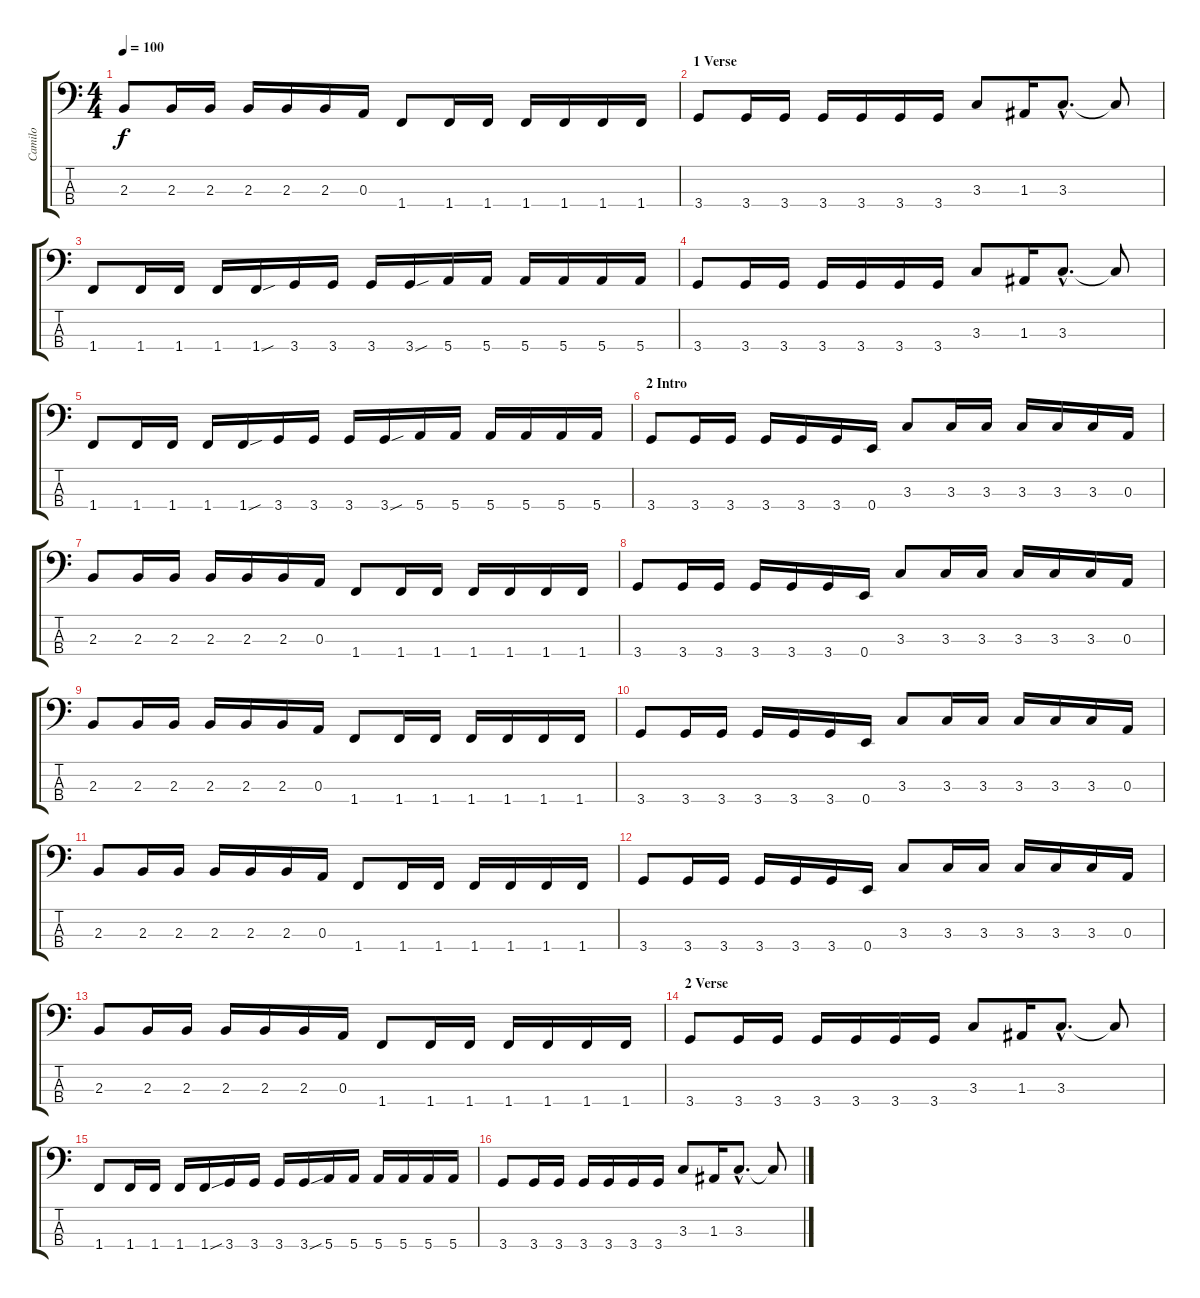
\track ("Camilo" "Camilo") {instrument electricbasspick}
\staff {score tabs}
\tuning (G2 D2 A1 E1) {hide}
\ts (4 4)
\tempo 100
\clef f4
\ks c
2.3.8{dy f} 2.3.16 2.3.16 2.3.16 2.3.16 2.3.16 0.3.16 1.4.8 1.4.16 1.4.16 1.4.16 1.4.16 1.4.16 1.4.16 |
\section ("" "1 Verse")
3.4.8 3.4.16 3.4.16 3.4.16 3.4.16 3.4.16 3.4.16 3.3.8 1.3.16 3.3{hac}.8{d} 3.3{t}.8 |
1.4.8 1.4.16 1.4.16 1.4.16 1.4{sou}.16 3.4.16 3.4.16 3.4.16 3.4{sou}.16 5.4.16 5.4.16 5.4.16 5.4.16 5.4.16 5.4.16 |
3.4.8 3.4.16 3.4.16 3.4.16 3.4.16 3.4.16 3.4.16 3.3.8 1.3.16 3.3{hac}.8{d} 3.3{t}.8 |
1.4.8 1.4.16 1.4.16 1.4.16 1.4{sou}.16 3.4.16 3.4.16 3.4.16 3.4{sou}.16 5.4.16 5.4.16 5.4.16 5.4.16 5.4.16 5.4.16 |
\section ("" "2 Intro")
3.4.8 3.4.16 3.4.16 3.4.16 3.4.16 3.4.16 0.4.16 3.3.8 3.3.16 3.3.16 3.3.16 3.3.16 3.3.16 0.3.16 |
2.3.8 2.3.16 2.3.16 2.3.16 2.3.16 2.3.16 0.3.16 1.4.8 1.4.16 1.4.16 1.4.16 1.4.16 1.4.16 1.4.16 |
3.4.8 3.4.16 3.4.16 3.4.16 3.4.16 3.4.16 0.4.16 3.3.8 3.3.16 3.3.16 3.3.16 3.3.16 3.3.16 0.3.16 |
2.3.8 2.3.16 2.3.16 2.3.16 2.3.16 2.3.16 0.3.16 1.4.8 1.4.16 1.4.16 1.4.16 1.4.16 1.4.16 1.4.16 |
3.4.8 3.4.16 3.4.16 3.4.16 3.4.16 3.4.16 0.4.16 3.3.8 3.3.16 3.3.16 3.3.16 3.3.16 3.3.16 0.3.16 |
2.3.8 2.3.16 2.3.16 2.3.16 2.3.16 2.3.16 0.3.16 1.4.8 1.4.16 1.4.16 1.4.16 1.4.16 1.4.16 1.4.16 |
3.4.8 3.4.16 3.4.16 3.4.16 3.4.16 3.4.16 0.4.16 3.3.8 3.3.16 3.3.16 3.3.16 3.3.16 3.3.16 0.3.16 |
2.3.8 2.3.16 2.3.16 2.3.16 2.3.16 2.3.16 0.3.16 1.4.8 1.4.16 1.4.16 1.4.16 1.4.16 1.4.16 1.4.16 |
\section ("" "2 Verse")
3.4.8 3.4.16 3.4.16 3.4.16 3.4.16 3.4.16 3.4.16 3.3.8 1.3.16 3.3{hac}.8{d} 3.3{t}.8 |
1.4.8 1.4.16 1.4.16 1.4.16 1.4{sou}.16 3.4.16 3.4.16 3.4.16 3.4{sou}.16 5.4.16 5.4.16 5.4.16 5.4.16 5.4.16 5.4.16 |
3.4.8 3.4.16 3.4.16 3.4.16 3.4.16 3.4.16 3.4.16 3.3.8 1.3.16 3.3{hac}.8{d} 3.3{t}.8
